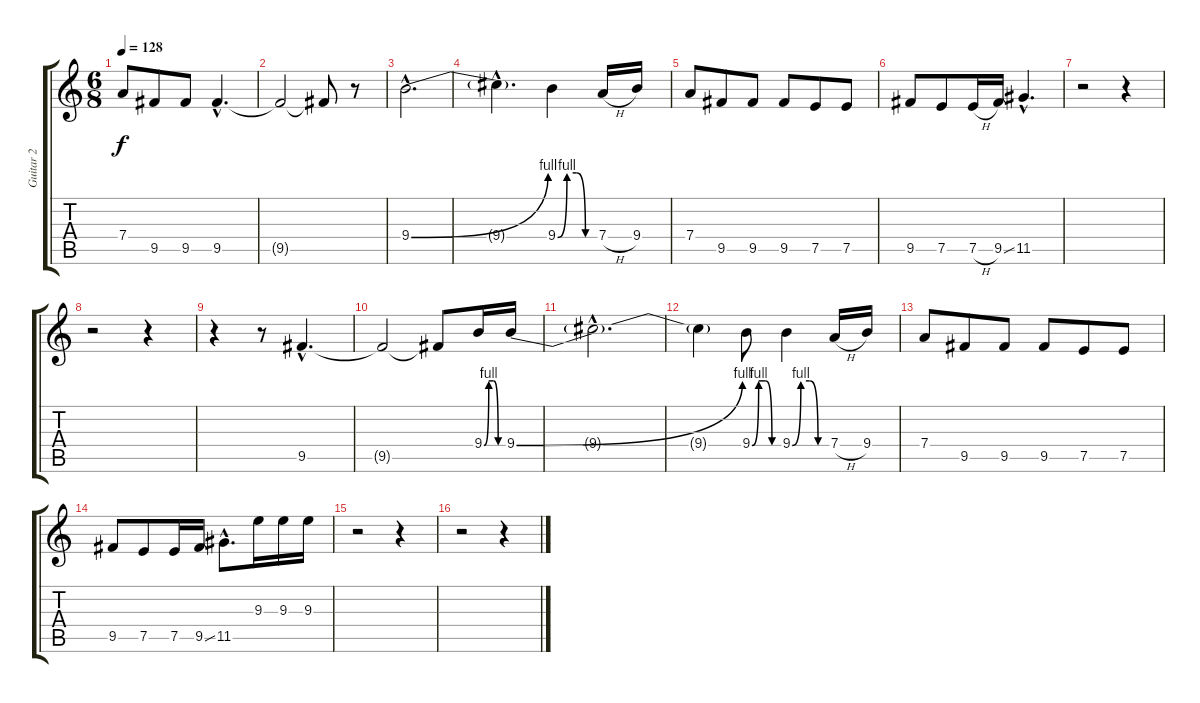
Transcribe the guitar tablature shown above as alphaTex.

\track ("Guitar 2" "Guitar 2") {instrument distortionguitar}
\staff {score tabs}
\tuning (E4 B3 G3 D3 A2 E2) {hide}
\ts (6 8)
\tempo 128
\clef g2
\ks c
7.4.8{dy f} 9.5.8 9.5.8 9.5{hac}.4{d} |
9.5{t}.2 9.5{t}.8 r.8 |
9.4{be (bend 0 0 60 4) hac}.2{d} |
9.4{hac t}.4{d} 9.4{be (custom 0 0 15 4 30 4 45 0 60 0)}.4 7.4{h}.16 9.4.16 |
7.4.8 9.5.8 9.5.8 9.5.8 7.5.8 7.5.8 |
9.5.8 7.5.8 7.5{h}.16 9.5{ss}.16 11.5{hac}.4{d} |
r.2 r.4 |
r.2 r.4 |
r.4 r.8 9.5{hac}.4{d} |
9.5{t}.2 9.5{t}.8 9.4{be (custom 0 0 15 4 30 4 45 0 60 0)}.16 9.4{be (bend 0 0 60 4)}.16 |
9.4{hac t}.2{d} |
9.4{t}.4 9.4{be (custom 0 0 15 4 30 4 45 0 60 0)}.8 9.4{be (custom 0 0 15 4 30 4 45 0 60 0)}.4 7.4{h}.16 9.4.16 |
7.4.8 9.5.8 9.5.8 9.5.8 7.5.8 7.5.8 |
9.5.8 7.5.8 7.5.16 9.5{ss}.16 11.5{hac}.8{d} 9.3.16 9.3.16 9.3.16 |
r.2 r.4 |
r.2 r.4
